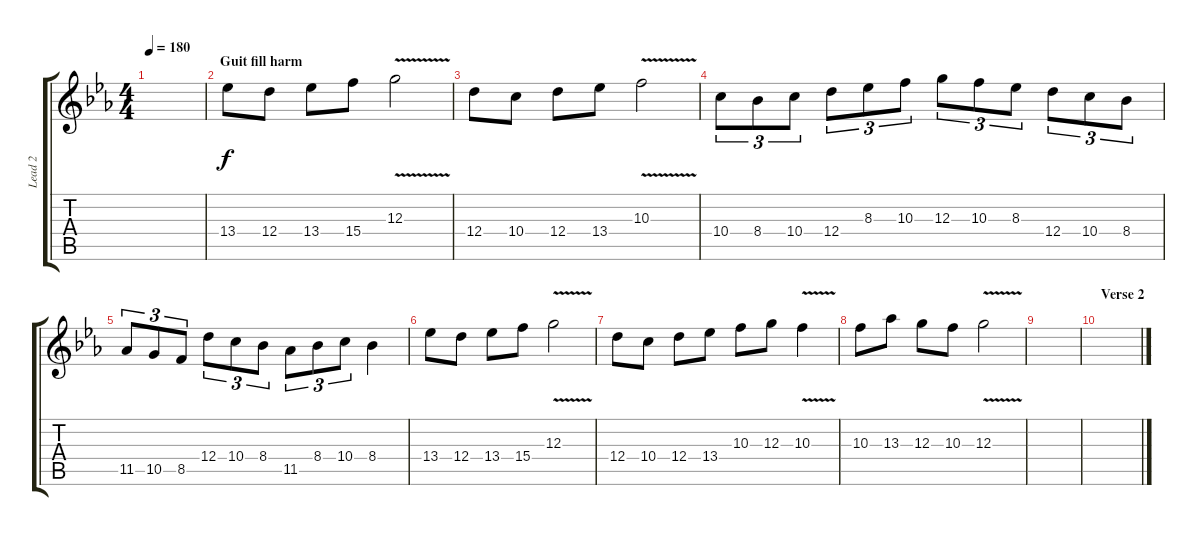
\track ("Lead 2" "Lead 2") {instrument distortionguitar}
\staff {score tabs}
\tuning (E4 B3 G3 D3 A2 E2) {hide}
\ts (4 4)
\tempo 180
\clef g2
\ks eb
|
\section ("" "Guit fill harm")
13.4.8 12.4.8 13.4.8 15.4.8 12.3{v}.2 |
12.4.8 10.4.8 12.4.8 13.4.8 10.3{v}.2 |
10.4.8{tu (3 2)} 8.4.8{tu (3 2)} 10.4.8{tu (3 2)} 12.4.8{tu (3 2)} 8.3.8{tu (3 2)} 10.3.8{tu (3 2)} 12.3.8{tu (3 2)} 10.3.8{tu (3 2)} 8.3.8{tu (3 2)} 12.4.8{tu (3 2)} 10.4.8{tu (3 2)} 8.4.8{tu (3 2)} |
11.5.8{tu (3 2)} 10.5.8{tu (3 2)} 8.5.8{tu (3 2)} 12.4.8{tu (3 2)} 10.4.8{tu (3 2)} 8.4.8{tu (3 2)} 11.5.8{tu (3 2)} 8.4.8{tu (3 2)} 10.4.8{tu (3 2)} 8.4.4 |
13.4.8 12.4.8 13.4.8 15.4.8 12.3{v}.2 |
12.4.8 10.4.8 12.4.8 13.4.8 10.3.8 12.3.8 10.3{v}.4 |
10.3.8 13.3.8 12.3.8 10.3.8 12.3{v}.2 |
|
\section ("" "Verse 2")
